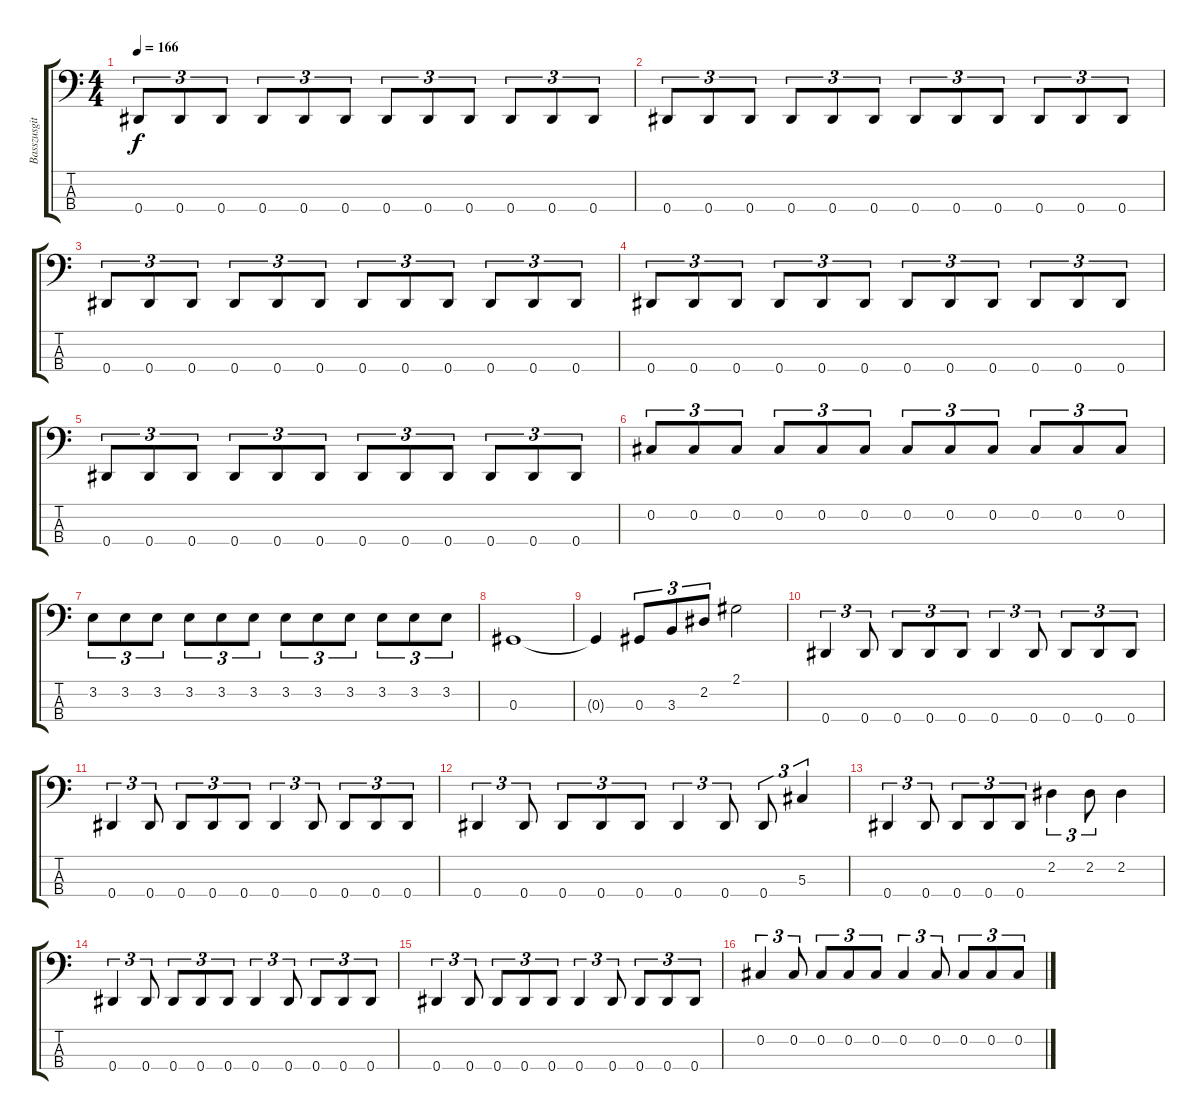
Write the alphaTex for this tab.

\track ("Basszusgitár (Barry Dunaway)" "Basszusgit") {instrument electricbassfinger}
\staff {score tabs}
\tuning (Gb2 Db2 Ab1 Eb1) {hide}
\ts (4 4)
\tempo 166
\clef f4
\ks c
0.4.8{tu (3 2) dy f} 0.4.8{tu (3 2)} 0.4.8{tu (3 2)} 0.4.8{tu (3 2)} 0.4.8{tu (3 2)} 0.4.8{tu (3 2)} 0.4.8{tu (3 2)} 0.4.8{tu (3 2)} 0.4.8{tu (3 2)} 0.4.8{tu (3 2)} 0.4.8{tu (3 2)} 0.4.8{tu (3 2)} |
0.4.8{tu (3 2)} 0.4.8{tu (3 2)} 0.4.8{tu (3 2)} 0.4.8{tu (3 2)} 0.4.8{tu (3 2)} 0.4.8{tu (3 2)} 0.4.8{tu (3 2)} 0.4.8{tu (3 2)} 0.4.8{tu (3 2)} 0.4.8{tu (3 2)} 0.4.8{tu (3 2)} 0.4.8{tu (3 2)} |
0.4.8{tu (3 2)} 0.4.8{tu (3 2)} 0.4.8{tu (3 2)} 0.4.8{tu (3 2)} 0.4.8{tu (3 2)} 0.4.8{tu (3 2)} 0.4.8{tu (3 2)} 0.4.8{tu (3 2)} 0.4.8{tu (3 2)} 0.4.8{tu (3 2)} 0.4.8{tu (3 2)} 0.4.8{tu (3 2)} |
0.4.8{tu (3 2)} 0.4.8{tu (3 2)} 0.4.8{tu (3 2)} 0.4.8{tu (3 2)} 0.4.8{tu (3 2)} 0.4.8{tu (3 2)} 0.4.8{tu (3 2)} 0.4.8{tu (3 2)} 0.4.8{tu (3 2)} 0.4.8{tu (3 2)} 0.4.8{tu (3 2)} 0.4.8{tu (3 2)} |
0.4.8{tu (3 2)} 0.4.8{tu (3 2)} 0.4.8{tu (3 2)} 0.4.8{tu (3 2)} 0.4.8{tu (3 2)} 0.4.8{tu (3 2)} 0.4.8{tu (3 2)} 0.4.8{tu (3 2)} 0.4.8{tu (3 2)} 0.4.8{tu (3 2)} 0.4.8{tu (3 2)} 0.4.8{tu (3 2)} |
0.2.8{tu (3 2)} 0.2.8{tu (3 2)} 0.2.8{tu (3 2)} 0.2.8{tu (3 2)} 0.2.8{tu (3 2)} 0.2.8{tu (3 2)} 0.2.8{tu (3 2)} 0.2.8{tu (3 2)} 0.2.8{tu (3 2)} 0.2.8{tu (3 2)} 0.2.8{tu (3 2)} 0.2.8{tu (3 2)} |
3.2.8{tu (3 2)} 3.2.8{tu (3 2)} 3.2.8{tu (3 2)} 3.2.8{tu (3 2)} 3.2.8{tu (3 2)} 3.2.8{tu (3 2)} 3.2.8{tu (3 2)} 3.2.8{tu (3 2)} 3.2.8{tu (3 2)} 3.2.8{tu (3 2)} 3.2.8{tu (3 2)} 3.2.8{tu (3 2)} |
0.3.1 |
0.3{t}.4 0.3.8{tu (3 2)} 3.3.8{tu (3 2)} 2.2.8{tu (3 2)} 2.1.2 |
0.4.4{tu (3 2)} 0.4.8{tu (3 2)} 0.4.8{tu (3 2)} 0.4.8{tu (3 2)} 0.4.8{tu (3 2)} 0.4.4{tu (3 2)} 0.4.8{tu (3 2)} 0.4.8{tu (3 2)} 0.4.8{tu (3 2)} 0.4.8{tu (3 2)} |
0.4.4{tu (3 2)} 0.4.8{tu (3 2)} 0.4.8{tu (3 2)} 0.4.8{tu (3 2)} 0.4.8{tu (3 2)} 0.4.4{tu (3 2)} 0.4.8{tu (3 2)} 0.4.8{tu (3 2)} 0.4.8{tu (3 2)} 0.4.8{tu (3 2)} |
0.4.4{tu (3 2)} 0.4.8{tu (3 2)} 0.4.8{tu (3 2)} 0.4.8{tu (3 2)} 0.4.8{tu (3 2)} 0.4.4{tu (3 2)} 0.4.8{tu (3 2)} 0.4.8{tu (3 2)} 5.3.4{tu (3 2)} |
0.4.4{tu (3 2)} 0.4.8{tu (3 2)} 0.4.8{tu (3 2)} 0.4.8{tu (3 2)} 0.4.8{tu (3 2)} 2.2.4{tu (3 2)} 2.2.8{tu (3 2)} 2.2.4 |
0.4.4{tu (3 2)} 0.4.8{tu (3 2)} 0.4.8{tu (3 2)} 0.4.8{tu (3 2)} 0.4.8{tu (3 2)} 0.4.4{tu (3 2)} 0.4.8{tu (3 2)} 0.4.8{tu (3 2)} 0.4.8{tu (3 2)} 0.4.8{tu (3 2)} |
0.4.4{tu (3 2)} 0.4.8{tu (3 2)} 0.4.8{tu (3 2)} 0.4.8{tu (3 2)} 0.4.8{tu (3 2)} 0.4.4{tu (3 2)} 0.4.8{tu (3 2)} 0.4.8{tu (3 2)} 0.4.8{tu (3 2)} 0.4.8{tu (3 2)} |
0.2.4{tu (3 2)} 0.2.8{tu (3 2)} 0.2.8{tu (3 2)} 0.2.8{tu (3 2)} 0.2.8{tu (3 2)} 0.2.4{tu (3 2)} 0.2.8{tu (3 2)} 0.2.8{tu (3 2)} 0.2.8{tu (3 2)} 0.2.8{tu (3 2)}
